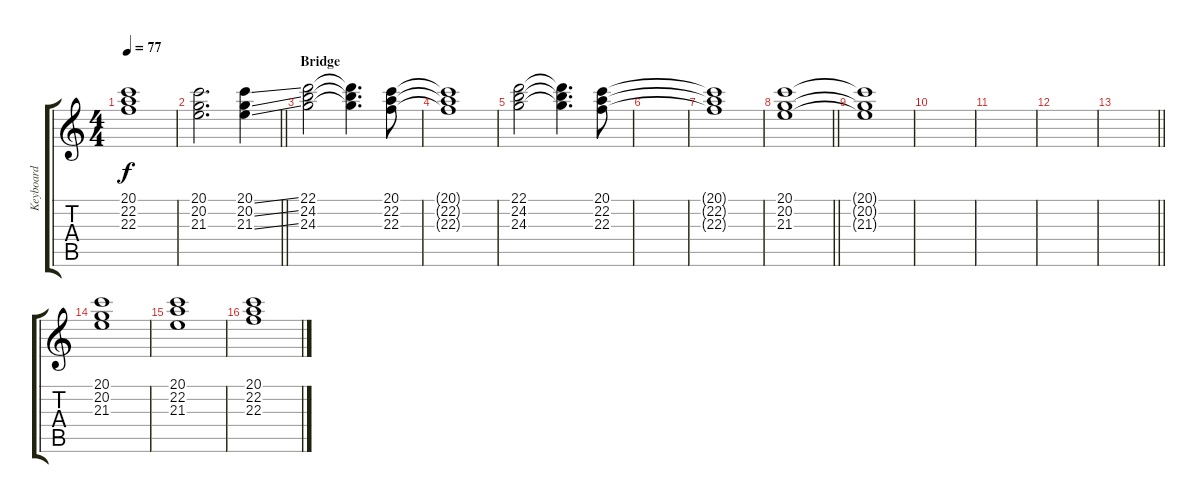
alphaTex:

\track ("Keyboard" "Keyboard") {instrument rockorgan}
\staff {score tabs}
\tuning (E4 B3 G3 D3 A2 E2) {hide}
\ts (4 4)
\tempo 77
\clef g2
\ks c
(20.1 22.2 22.3).1{dy f volume 9} |
\barLineRight lightlight
(20.1 20.2 21.3).2{d} (20.1{ss} 20.2{ss} 21.3{ss}).4 |
\section ("" "Bridge")
(22.1 24.2 24.3).2{volume 10} (22.1{t} 24.2{t} 24.3{t}).4{d} (20.1 22.2 22.3).8 |
(20.1{t} 22.2{t} 22.3{t}).1 |
(22.1 24.2 24.3).2 (22.1{t} 24.2{t} 24.3{t}).4{d} (20.1 22.2 22.3).8 |
|
(20.1{t} 22.2{t} 22.3{t}).1 |
\barLineRight lightlight
(20.1 20.2 21.3).1{volume 0} |
(20.1{t} 20.2{t} 21.3{t}).1 |
|
|
|
\barLineRight lightlight
|
(20.1 20.2 21.3).1{volume 7} |
(20.1 22.2 21.3).1 |
(20.1 22.2 22.3).1
